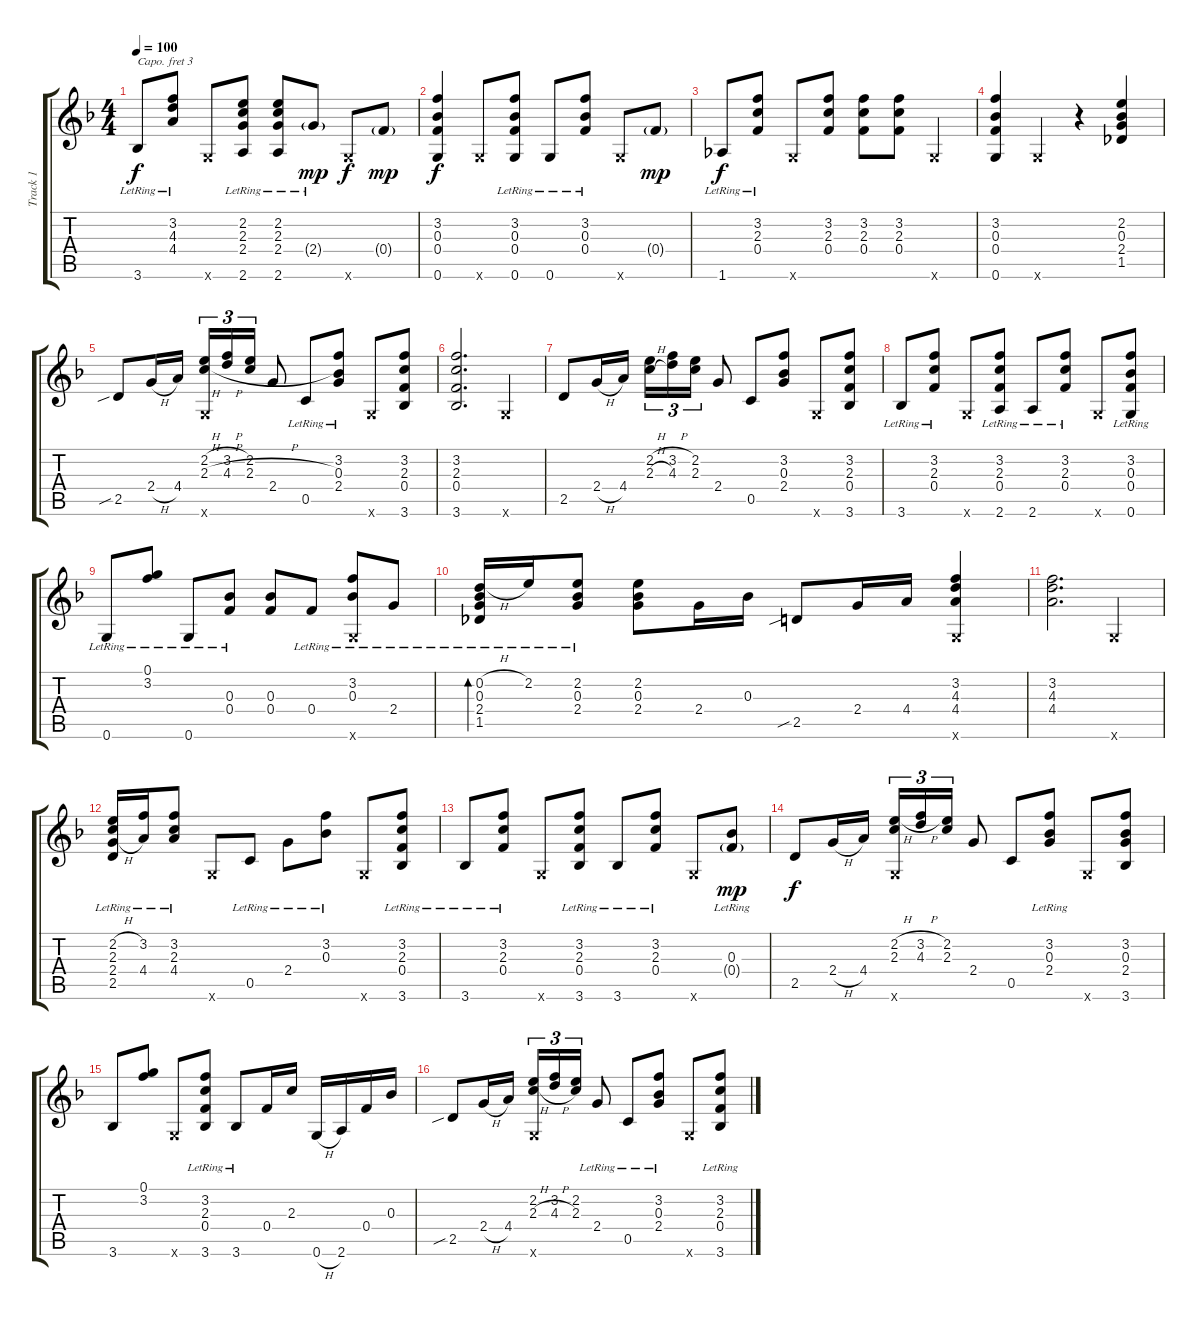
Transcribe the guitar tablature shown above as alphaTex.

\track ("Track 1" "Track 1") {instrument acousticguitarnylon}
\staff {score tabs}
\capo 3
\tuning (E4 B3 G3 D3 A2 E2) {hide}
\ts (4 4)
\tempo 100
\clef g2
\ks f
3.6{lr}.8{dy f} (3.2{lr} 4.3{lr} 4.4{lr}).8 0.6{x}.8 (2.2{lr} 2.3{lr} 2.4{lr} 2.6{lr}).8 (2.2{lr} 2.3{lr} 2.4{lr} 2.6{lr}).8 2.4{g lr}.8{dy mp} 0.6{x}.8{dy f} 0.4{g}.8{dy mp} |
(3.2 0.3 0.4 0.6).4{dy f} 0.6{x}.8 (3.2{lr} 0.3{lr} 0.4{lr} 0.6{lr}).8 0.6{lr}.8 (3.2{lr} 0.3{lr} 0.4{lr}).8 0.6{x}.8 0.4{g}.8{dy mp} |
1.6{lr}.8{dy f} (3.2{lr} 2.3{lr} 0.4{lr}).8 0.6{x}.8 (3.2 2.3 0.4).8 (3.2 2.3 0.4).8 (3.2 2.3 0.4).8 0.6{x}.4 |
(3.2 0.3 0.4 0.6).4 0.6{x}.4 r.4 (2.2 0.3 2.4 1.5).4 |
2.5{sib}.8 2.4{h}.16 4.4.16 (2.2{h} 2.3{h} 0.6{x}).16{tu (3 2)} (3.2{h} 4.3{h}).16{tu (3 2)} (2.2 2.3{h}).16{tu (3 2)} 2.4.8 0.5{lr}.8 (3.2{lr} 0.3{lr} 2.4{lr}).8 0.6{x}.8 (3.2 2.3 0.4 3.6).8 |
(3.2 2.3 0.4 3.6).2{d} 0.6{x}.4 |
2.5.8 2.4{h}.16 4.4.16 (2.2{h} 2.3{h}).16{tu (3 2)} (3.2{h} 4.3).16{tu (3 2)} (2.2 2.3).16{tu (3 2)} 2.4.8 0.5.8 (3.2 0.3 2.4).8 0.6{x}.8 (3.2 2.3 0.4 3.6).8 |
3.6{lr}.8 (3.2{lr} 2.3{lr} 0.4{lr}).8 0.6{x}.8 (3.2{lr} 2.3{lr} 0.4{lr} 2.6{lr}).8 2.6{lr}.8 (3.2{lr} 2.3{lr} 0.4{lr}).8 0.6{x}.8 (3.2{lr} 0.3{lr} 0.4{lr} 0.6{lr}).8 |
0.6{lr}.8 (0.1{lr} 3.2{lr}).8 0.6{lr}.8 (0.3{lr} 0.4{lr}).8 (0.3 0.4).8 0.4{lr}.8 (3.2{lr} 0.3{lr} 0.6{x}).8 2.4{lr}.8 |
(0.2{h lr} 0.3{lr} 2.4{lr} 1.5{lr}).16{bd 60} 2.2{lr}.16 (2.2{lr} 0.3{lr} 2.4{lr}).8 (2.2 0.3 2.4).8 2.4.16 0.3.16 2.5{sib}.8 2.4.16 4.4.16 (3.2 4.3 4.4 0.6{x}).4 |
(3.2 4.3 4.4).2{d} 0.6{x}.4 |
(2.2{h lr} 2.3{lr} 2.4{h lr} 2.5{lr}).16 (3.2{lr} 4.4{lr}).16 (3.2{lr} 2.3{lr} 4.4{lr}).8 0.6{x}.8 0.5{lr}.8 2.4{lr}.8 (3.2{lr} 0.3{lr}).8 0.6{x}.8 (3.2{lr} 2.3{lr} 0.4{lr} 3.6{lr}).8 |
3.6{lr}.8 (3.2{lr} 2.3{lr} 0.4{lr}).8 0.6{x}.8 (3.2{lr} 2.3{lr} 0.4{lr} 3.6{lr}).8 3.6{lr}.8 (3.2{lr} 2.3{lr} 0.4{lr}).8 0.6{x}.8 (0.3 0.4{g lr}).8{dy mp} |
2.5.8{dy f} 2.4{h}.16 4.4.16 (2.2{h} 2.3 0.6{x}).16{tu (3 2)} (3.2{h} 4.3).16{tu (3 2)} (2.2 2.3).16{tu (3 2)} 2.4.8 0.5.8 (3.2 0.3{lr} 2.4).8 0.6{x}.8 (3.2 0.3 2.4 3.6).8 |
3.6.8 (0.1 3.2).8 0.6{x}.8 (3.2{lr} 2.3{lr} 0.4{lr} 3.6{lr}).8 3.6{lr}.8 0.4.16 2.3.16 0.6{h}.16 2.6.16 0.4.16 0.3.16 |
2.5{sib}.8 2.4{h}.16 4.4.16 (2.2 2.3{h} 0.6{x}).16{tu (3 2)} (3.2 4.3{h}).16{tu (3 2)} (2.2 2.3).16{tu (3 2)} 2.4{lr}.8 0.5{lr}.8 (3.2{lr} 0.3{lr} 2.4{lr}).8 0.6{x}.8 (3.2{lr} 2.3{lr} 0.4{lr} 3.6{lr}).8
